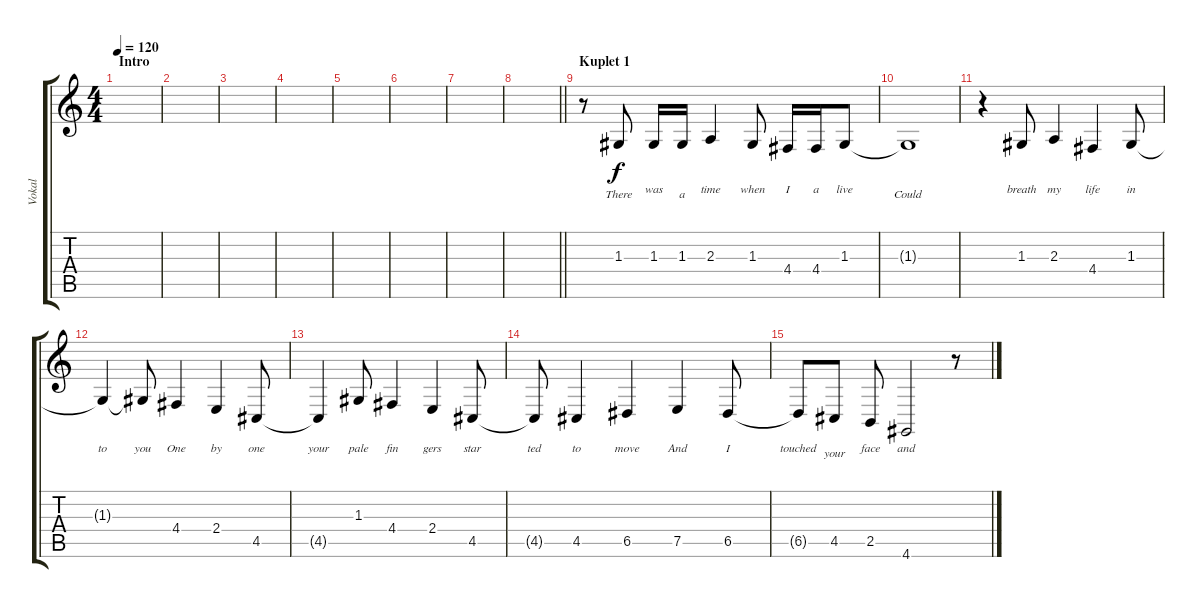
\track ("Vokal" "Vokal") {instrument fx4atmosphere}
\staff {score tabs}
\tuning (E4 B3 G3 D3 A2 E2) {hide}
\ts (4 4)
\section ("" "Intro")
\tempo 120
\clef g2
\ks c
|
|
|
|
|
|
|
\barLineRight lightlight
|
\section ("" "Kuplet 1")
r.8 1.3.8{lyrics (0 "") lyrics (1 "There") lyrics (2 "") lyrics (3 "") lyrics (4 "")} 1.3.16{lyrics (0 "was") lyrics (1 "") lyrics (2 "") lyrics (3 "") lyrics (4 "")} 1.3.16{lyrics (0 "") lyrics (1 "a") lyrics (2 "") lyrics (3 "") lyrics (4 "")} 2.3.4{lyrics (0 "time") lyrics (1 "") lyrics (2 "") lyrics (3 "") lyrics (4 "")} 1.3.8{lyrics (0 "when") lyrics (1 "") lyrics (2 "") lyrics (3 "") lyrics (4 "")} 4.4.16{lyrics (0 "I") lyrics (1 "") lyrics (2 "") lyrics (3 "") lyrics (4 "")} 4.4.16{lyrics (0 "a") lyrics (1 "") lyrics (2 "") lyrics (3 "") lyrics (4 "")} 1.3.8{lyrics (0 "live") lyrics (1 "") lyrics (2 "") lyrics (3 "") lyrics (4 "")} |
1.3{t}.1{lyrics (0 "") lyrics (1 "Could") lyrics (2 "") lyrics (3 "") lyrics (4 "")} |
r.4 1.3.8{lyrics (0 "breath") lyrics (1 "") lyrics (2 "") lyrics (3 "") lyrics (4 "")} 2.3.4{lyrics (0 "my") lyrics (1 "") lyrics (2 "") lyrics (3 "") lyrics (4 "")} 4.4.4{lyrics (0 "life") lyrics (1 "") lyrics (2 "") lyrics (3 "") lyrics (4 "")} 1.3.8{lyrics (0 "in") lyrics (1 "") lyrics (2 "") lyrics (3 "") lyrics (4 "")} |
1.3{t}.4{lyrics (0 "to") lyrics (1 "") lyrics (2 "") lyrics (3 "") lyrics (4 "")} 1.3{t}.8{lyrics (0 "you") lyrics (1 "") lyrics (2 "") lyrics (3 "") lyrics (4 "")} 4.4.4{lyrics (0 "One") lyrics (1 "") lyrics (2 "") lyrics (3 "") lyrics (4 "")} 2.4.4{lyrics (0 "by") lyrics (1 "") lyrics (2 "") lyrics (3 "") lyrics (4 "")} 4.5.8{lyrics (0 "one") lyrics (1 "") lyrics (2 "") lyrics (3 "") lyrics (4 "")} |
4.5{t}.4{lyrics (0 "your") lyrics (1 "") lyrics (2 "") lyrics (3 "") lyrics (4 "")} 1.3.8{lyrics (0 "pale") lyrics (1 "") lyrics (2 "") lyrics (3 "") lyrics (4 "")} 4.4.4{lyrics (0 "fin") lyrics (1 "") lyrics (2 "") lyrics (3 "") lyrics (4 "")} 2.4.4{lyrics (0 "gers") lyrics (1 "") lyrics (2 "") lyrics (3 "") lyrics (4 "")} 4.5.8{lyrics (0 "star") lyrics (1 "") lyrics (2 "") lyrics (3 "") lyrics (4 "")} |
4.5{t}.8{lyrics (0 "ted") lyrics (1 "") lyrics (2 "") lyrics (3 "") lyrics (4 "")} 4.5.4{lyrics (0 "to") lyrics (1 "") lyrics (2 "") lyrics (3 "") lyrics (4 "")} 6.5.4{lyrics (0 "move") lyrics (1 "") lyrics (2 "") lyrics (3 "") lyrics (4 "")} 7.5.4{lyrics (0 "And") lyrics (1 "") lyrics (2 "") lyrics (3 "") lyrics (4 "")} 6.5.8{lyrics (0 "I") lyrics (1 "") lyrics (2 "") lyrics (3 "") lyrics (4 "")} |
6.5{t}.8{lyrics (0 "touched") lyrics (1 "") lyrics (2 "") lyrics (3 "") lyrics (4 "")} 4.5.8{lyrics (0 "") lyrics (1 "your") lyrics (2 "") lyrics (3 "") lyrics (4 "")} 2.5.8{lyrics (0 "face") lyrics (1 "") lyrics (2 "") lyrics (3 "") lyrics (4 "")} 4.6.2{lyrics (0 "and") lyrics (1 "") lyrics (2 "") lyrics (3 "") lyrics (4 "")} r.8
